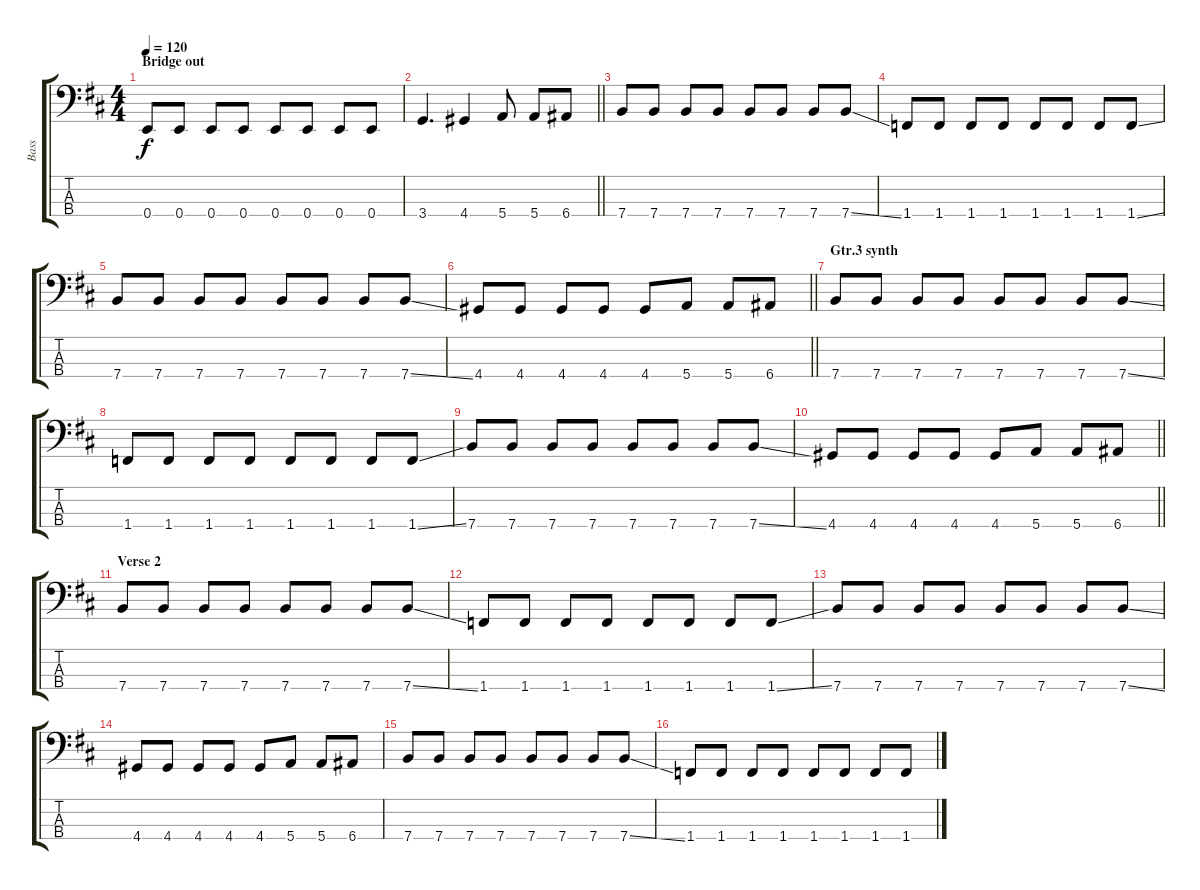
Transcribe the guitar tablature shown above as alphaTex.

\track ("Bass" "Bass") {instrument electricbassfinger}
\staff {score tabs}
\tuning (G2 D2 A1 E1) {hide}
\ts (4 4)
\section ("" "Bridge out")
\tempo 120
\clef f4
\ks d
0.4.8{dy f} 0.4.8 0.4.8 0.4.8 0.4.8 0.4.8 0.4.8 0.4.8 |
\barLineRight lightlight
3.4.4{d} 4.4.4 5.4.8 5.4.8 6.4.8 |
\section ("" "")
7.4.8 7.4.8 7.4.8 7.4.8 7.4.8 7.4.8 7.4.8 7.4{ss}.8 |
1.4.8 1.4.8 1.4.8 1.4.8 1.4.8 1.4.8 1.4.8 1.4{ss}.8 |
7.4.8 7.4.8 7.4.8 7.4.8 7.4.8 7.4.8 7.4.8 7.4{ss}.8 |
\barLineRight lightlight
4.4.8 4.4.8 4.4.8 4.4.8 4.4.8 5.4.8 5.4.8 6.4.8 |
\section ("" "Gtr.3 synth")
7.4.8 7.4.8 7.4.8 7.4.8 7.4.8 7.4.8 7.4.8 7.4{ss}.8 |
1.4.8 1.4.8 1.4.8 1.4.8 1.4.8 1.4.8 1.4.8 1.4{ss}.8 |
7.4.8 7.4.8 7.4.8 7.4.8 7.4.8 7.4.8 7.4.8 7.4{ss}.8 |
\barLineRight lightlight
4.4.8 4.4.8 4.4.8 4.4.8 4.4.8 5.4.8 5.4.8 6.4.8 |
\section ("" "Verse 2")
7.4.8 7.4.8 7.4.8 7.4.8 7.4.8 7.4.8 7.4.8 7.4{ss}.8 |
1.4.8 1.4.8 1.4.8 1.4.8 1.4.8 1.4.8 1.4.8 1.4{ss}.8 |
7.4.8 7.4.8 7.4.8 7.4.8 7.4.8 7.4.8 7.4.8 7.4{ss}.8 |
4.4.8 4.4.8 4.4.8 4.4.8 4.4.8 5.4.8 5.4.8 6.4.8 |
7.4.8 7.4.8 7.4.8 7.4.8 7.4.8 7.4.8 7.4.8 7.4{ss}.8 |
1.4.8 1.4.8 1.4.8 1.4.8 1.4.8 1.4.8 1.4.8 1.4{ss}.8
